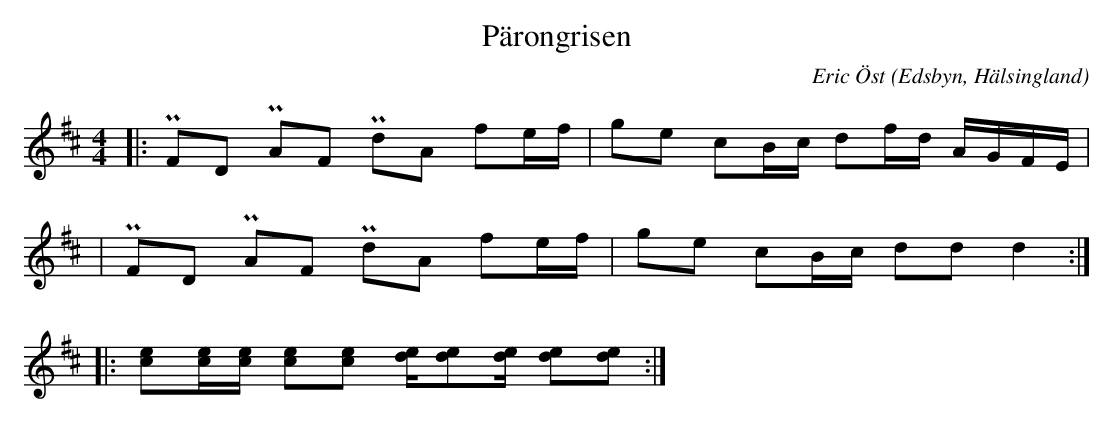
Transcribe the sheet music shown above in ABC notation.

X:1
T:Pärongrisen
O:Edsbyn, Hälsingland
M:4/4
L:1/16
C: Eric Öst
K:D
|: +uppermordent+F2D2 +uppermordent+A2F2 +uppermordent+d2A2 f2ef | g2e2 c2Bc d2fd AGFE |
| +uppermordent+F2D2 +uppermordent+A2F2 +uppermordent+d2A2 f2ef | g2e2 c2Bc d2d2 d4 :|
|: [c2e2][ce][ce] [c2e2][c2e2] [de][d2e2][de] [d2e2][d2e2] :|
